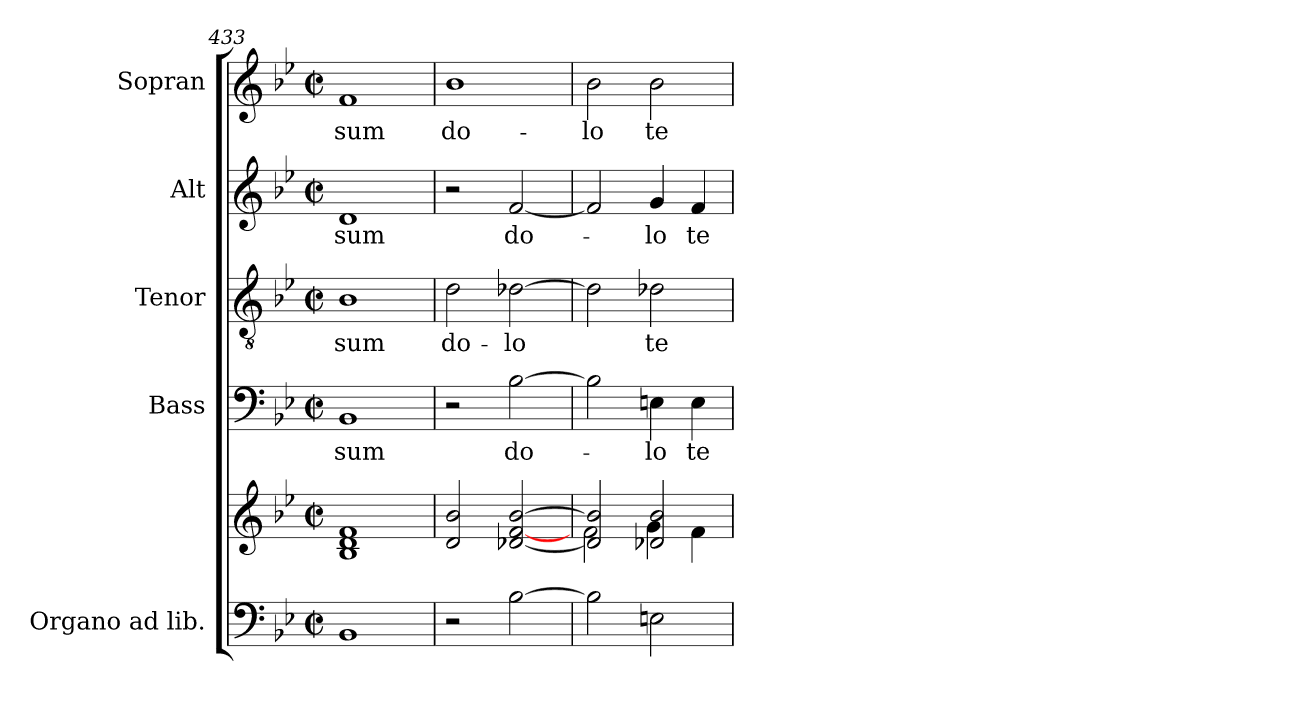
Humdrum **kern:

**kern	**kern	**kern	**text	**kern	**text	**kern	**text	**kern	**text
*part5	*part5	*part4	*part4	*part3	*part3	*part2	*part2	*part1	*part1
*staff6	*staff5	*staff4	*staff4	*staff3	*staff3	*staff2	*staff2	*staff1	*staff1
*I"Organo ad lib.	*	*I"Bass	*	*I"Tenor	*	*I"Alt	*	*I"Sopran	*
*	*	*I'B.	*	*I'T.	*	*I'A.	*	*I'S.	*
*clefF4	*clefG2	*clefF4	*	*clefGv2	*	*clefG2	*	*clefG2	*
*k[b-e-]	*k[b-e-]	*k[b-e-]	*	*k[b-e-]	*	*k[b-e-]	*	*k[b-e-]	*
*B-:	*B-:	*B-:	*	*B-:	*	*B-:	*	*B-:	*
*M2/2	*M2/2	*M2/2	*	*M2/2	*	*M2/2	*	*M2/2	*
*met(c|)	*met(c|)	*met(c|)	*	*met(c|)	*	*met(c|)	*	*met(c|)	*
=433	=433	=433	=433	=433	=433	=433	=433	=433	=433
!	!	!	!LO:LY:b	!	!LO:LY:b	!	!LO:LY:b	!	!LO:LY:b
1BB-	1B- 1d 1f	1BB-	-sum	1B-	-sum	1d	-sum	1f	-sum
=434	=434	=434	=434	=434	=434	=434	=434	=434	=434
!	!	!	!	!	!LO:LY:b	!	!	!	!LO:LY:b
2r	2d/ 2b-/	2r	.	2d\	do-	2r	.	1b-	do-
!	!	!	!LO:LY:b	!	!LO:LY:b	!	!LO:LY:b	!	!
[2B-\	[2d-X/ [2f/ [2b-/	[2B-\	do-	[2d-X\	-lo	[2f/	do-	.	.
=435	=435	=435	=435	=435	=435	=435	=435	=435	=435
*	*^	*	*	*	*	*	*	*	*
!	!	!	!	!	!	!	!	!	!	!LO:LY:b
2B-\]	2d-/] 2b-/]	2f\	2B-\]	.	2d-\]	.	2f/]	.	2b-\	-lo
!	!	!	!	!LO:LY:b	!	!LO:LY:b	!	!LO:LY:b	!	!LO:LY:b
2En\	2d-X/ 2b-/	4g\	4En\	-lo	2d-X\	te-	4g/	-lo	2b-\	te-
!	!	!	!	!LO:LY:b	!	!	!	!LO:LY:b	!	!
.	.	4f\	4E\	te-	.	.	4f/	te-	.	.
*	*v	*v	*	*	*	*	*	*	*	*
=	=	=	=	=	=	=	=	=	=
*-	*-	*-	*-	*-	*-	*-	*-	*-	*-
